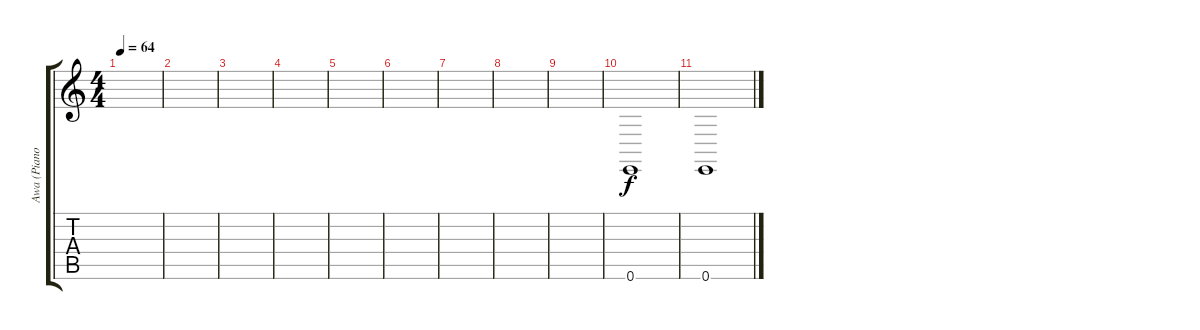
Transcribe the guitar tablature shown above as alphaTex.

\track ("Awa (Piano)" "Awa (Piano") {instrument acousticgrandpiano}
\staff {score tabs}
\tuning (E4 B3 G3 D3 A2 E2) {hide}
\ts (4 4)
\tempo 64
\clef g2
\ks c
|
|
|
|
|
|
|
|
|
0.6.1 |
0.6.1
